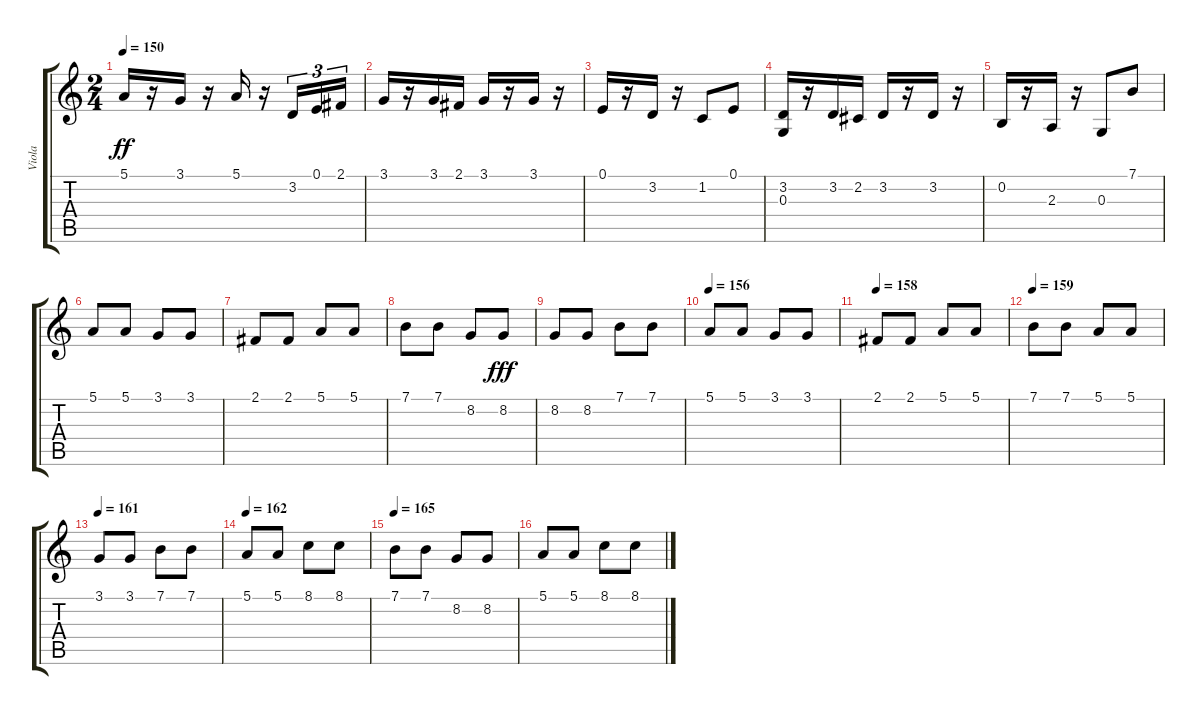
\track ("Viola" "Viola") {instrument stringensemble1}
\staff {score tabs}
\tuning (E4 B3 G3 D3 A2 E2) {hide}
\ts (2 4)
\tempo 150
\clef g2
\ks c
5.1.16{dy ff} r.16 3.1.16 r.16 5.1.16 r.16 3.2.16{tu (3 2)} 0.1.16{tu (3 2)} 2.1.16{tu (3 2)} |
3.1.16 r.16 3.1.16 2.1.16 3.1.16 r.16 3.1.16 r.16 |
0.1.16 r.16 3.2.16 r.16 1.2.8 0.1.8 |
(3.2 0.3).16 r.16 3.2.16 2.2.16 3.2.16 r.16 3.2.16 r.16 |
0.2.16 r.16 2.3.16 r.16 0.3.8 7.1.8 |
5.1.8 5.1.8 3.1.8 3.1.8 |
2.1.8 2.1.8 5.1.8 5.1.8 |
7.1.8 7.1.8 8.2.8 8.2.8{dy fff} |
8.2.8 8.2.8 7.1.8 7.1.8 |
\tempo 156
5.1.8 5.1.8 3.1.8 3.1.8 |
\tempo 158
2.1.8 2.1.8 5.1.8 5.1.8 |
\tempo 159
7.1.8 7.1.8 5.1.8 5.1.8 |
\tempo 161
3.1.8 3.1.8 7.1.8 7.1.8 |
\tempo 162
5.1.8 5.1.8 8.1.8 8.1.8 |
\tempo 165
7.1.8 7.1.8 8.2.8 8.2.8 |
5.1.8 5.1.8 8.1.8 8.1.8
